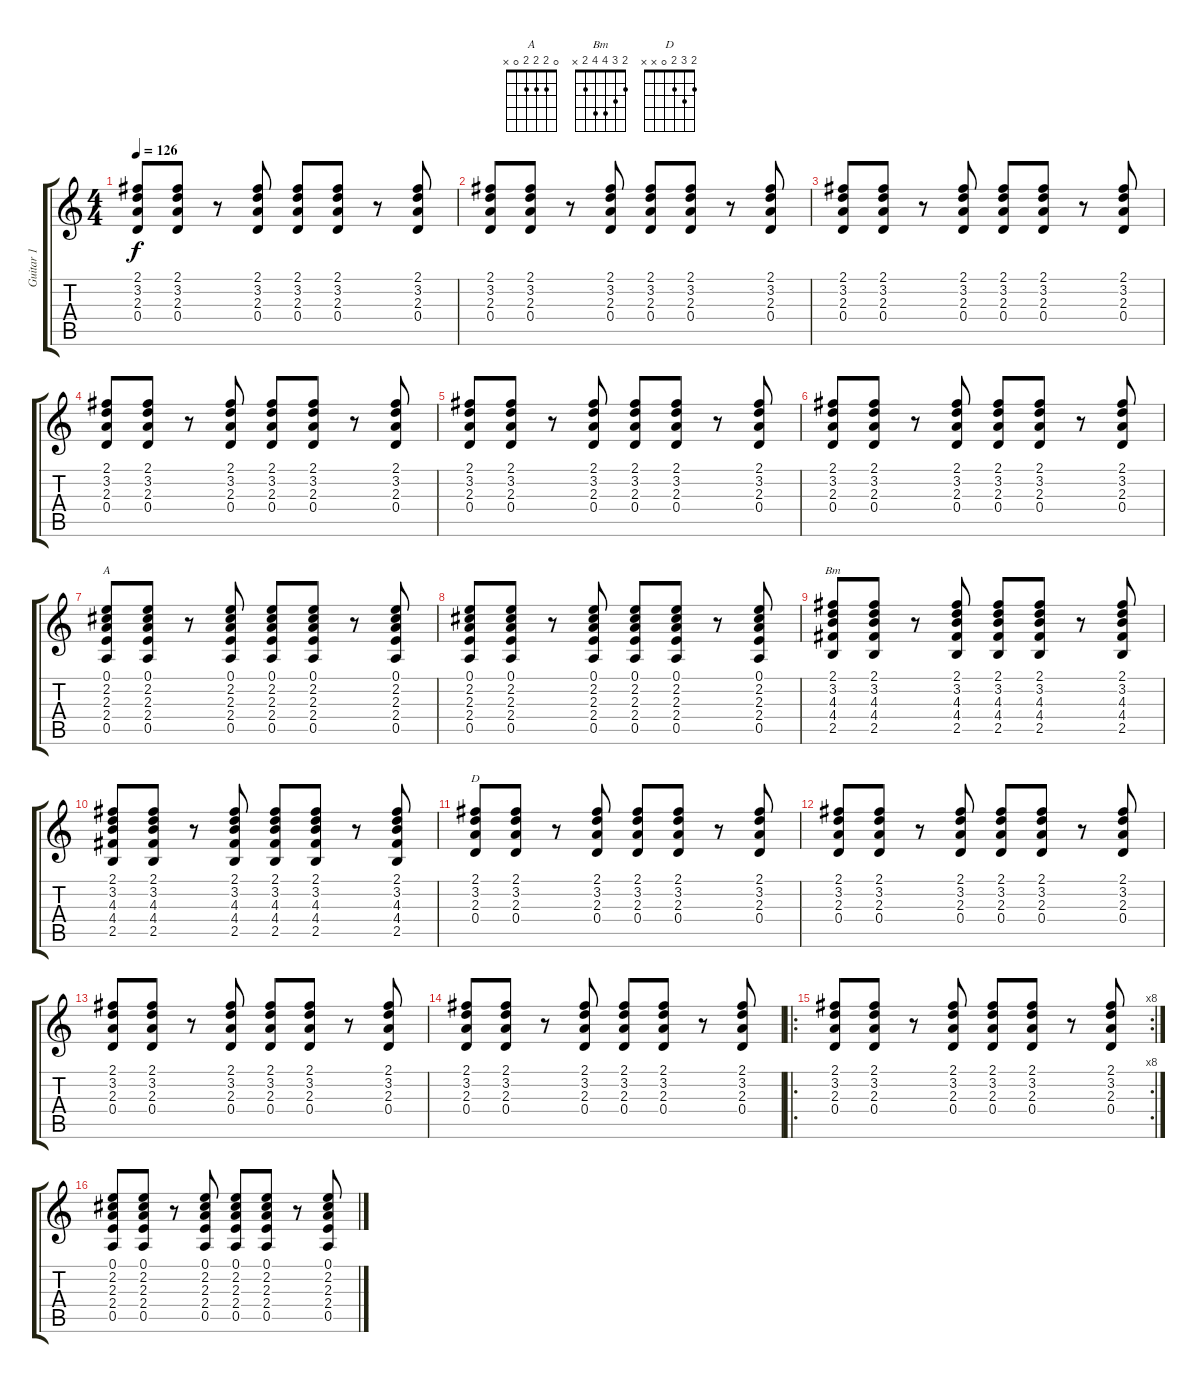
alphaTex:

\track ("Guitar 1" "Guitar 1") {instrument electricguitarclean}
\staff {score tabs}
\tuning (E4 B3 G3 D3 A2 E2) {hide}
\chord ("A" 0 2 2 2 0 x)
\chord ("Bm" 2 3 4 4 2 x)
\chord ("D" 2 3 2 0 x x)
\ts (4 4)
\tempo 126
\clef g2
\ks c
(2.1 3.2 2.3 0.4).8{dy f} (2.1 3.2 2.3 0.4).8 r.8 (2.1 3.2 2.3 0.4).8 (2.1 3.2 2.3 0.4).8 (2.1 3.2 2.3 0.4).8 r.8 (2.1 3.2 2.3 0.4).8 |
(2.1 3.2 2.3 0.4).8 (2.1 3.2 2.3 0.4).8 r.8 (2.1 3.2 2.3 0.4).8 (2.1 3.2 2.3 0.4).8 (2.1 3.2 2.3 0.4).8 r.8 (2.1 3.2 2.3 0.4).8 |
(2.1 3.2 2.3 0.4).8 (2.1 3.2 2.3 0.4).8 r.8 (2.1 3.2 2.3 0.4).8 (2.1 3.2 2.3 0.4).8 (2.1 3.2 2.3 0.4).8 r.8 (2.1 3.2 2.3 0.4).8 |
(2.1 3.2 2.3 0.4).8 (2.1 3.2 2.3 0.4).8 r.8 (2.1 3.2 2.3 0.4).8 (2.1 3.2 2.3 0.4).8 (2.1 3.2 2.3 0.4).8 r.8 (2.1 3.2 2.3 0.4).8 |
(2.1 3.2 2.3 0.4).8 (2.1 3.2 2.3 0.4).8 r.8 (2.1 3.2 2.3 0.4).8 (2.1 3.2 2.3 0.4).8 (2.1 3.2 2.3 0.4).8 r.8 (2.1 3.2 2.3 0.4).8 |
(2.1 3.2 2.3 0.4).8 (2.1 3.2 2.3 0.4).8 r.8 (2.1 3.2 2.3 0.4).8 (2.1 3.2 2.3 0.4).8 (2.1 3.2 2.3 0.4).8 r.8 (2.1 3.2 2.3 0.4).8 |
(0.1 2.2 2.3 2.4 0.5).8{ch "A"} (0.1 2.2 2.3 2.4 0.5).8 r.8 (0.1 2.2 2.3 2.4 0.5).8 (0.1 2.2 2.3 2.4 0.5).8 (0.1 2.2 2.3 2.4 0.5).8 r.8 (0.1 2.2 2.3 2.4 0.5).8 |
(0.1 2.2 2.3 2.4 0.5).8 (0.1 2.2 2.3 2.4 0.5).8 r.8 (0.1 2.2 2.3 2.4 0.5).8 (0.1 2.2 2.3 2.4 0.5).8 (0.1 2.2 2.3 2.4 0.5).8 r.8 (0.1 2.2 2.3 2.4 0.5).8 |
(2.1 3.2 4.3 4.4 2.5).8{ch "Bm"} (2.1 3.2 4.3 4.4 2.5).8 r.8 (2.1 3.2 4.3 4.4 2.5).8 (2.1 3.2 4.3 4.4 2.5).8 (2.1 3.2 4.3 4.4 2.5).8 r.8 (2.1 3.2 4.3 4.4 2.5).8 |
(2.1 3.2 4.3 4.4 2.5).8 (2.1 3.2 4.3 4.4 2.5).8 r.8 (2.1 3.2 4.3 4.4 2.5).8 (2.1 3.2 4.3 4.4 2.5).8 (2.1 3.2 4.3 4.4 2.5).8 r.8 (2.1 3.2 4.3 4.4 2.5).8 |
(2.1 3.2 2.3 0.4).8{ch "D"} (2.1 3.2 2.3 0.4).8 r.8 (2.1 3.2 2.3 0.4).8 (2.1 3.2 2.3 0.4).8 (2.1 3.2 2.3 0.4).8 r.8 (2.1 3.2 2.3 0.4).8 |
(2.1 3.2 2.3 0.4).8 (2.1 3.2 2.3 0.4).8 r.8 (2.1 3.2 2.3 0.4).8 (2.1 3.2 2.3 0.4).8 (2.1 3.2 2.3 0.4).8 r.8 (2.1 3.2 2.3 0.4).8 |
(2.1 3.2 2.3 0.4).8 (2.1 3.2 2.3 0.4).8 r.8 (2.1 3.2 2.3 0.4).8 (2.1 3.2 2.3 0.4).8 (2.1 3.2 2.3 0.4).8 r.8 (2.1 3.2 2.3 0.4).8 |
(2.1 3.2 2.3 0.4).8 (2.1 3.2 2.3 0.4).8 r.8 (2.1 3.2 2.3 0.4).8 (2.1 3.2 2.3 0.4).8 (2.1 3.2 2.3 0.4).8 r.8 (2.1 3.2 2.3 0.4).8 |
\ro
\rc 8
(2.1 3.2 2.3 0.4).8 (2.1 3.2 2.3 0.4).8 r.8 (2.1 3.2 2.3 0.4).8 (2.1 3.2 2.3 0.4).8 (2.1 3.2 2.3 0.4).8 r.8 (2.1 3.2 2.3 0.4).8 |
(0.1 2.2 2.3 2.4 0.5).8 (0.1 2.2 2.3 2.4 0.5).8 r.8 (0.1 2.2 2.3 2.4 0.5).8 (0.1 2.2 2.3 2.4 0.5).8 (0.1 2.2 2.3 2.4 0.5).8 r.8 (0.1 2.2 2.3 2.4 0.5).8
